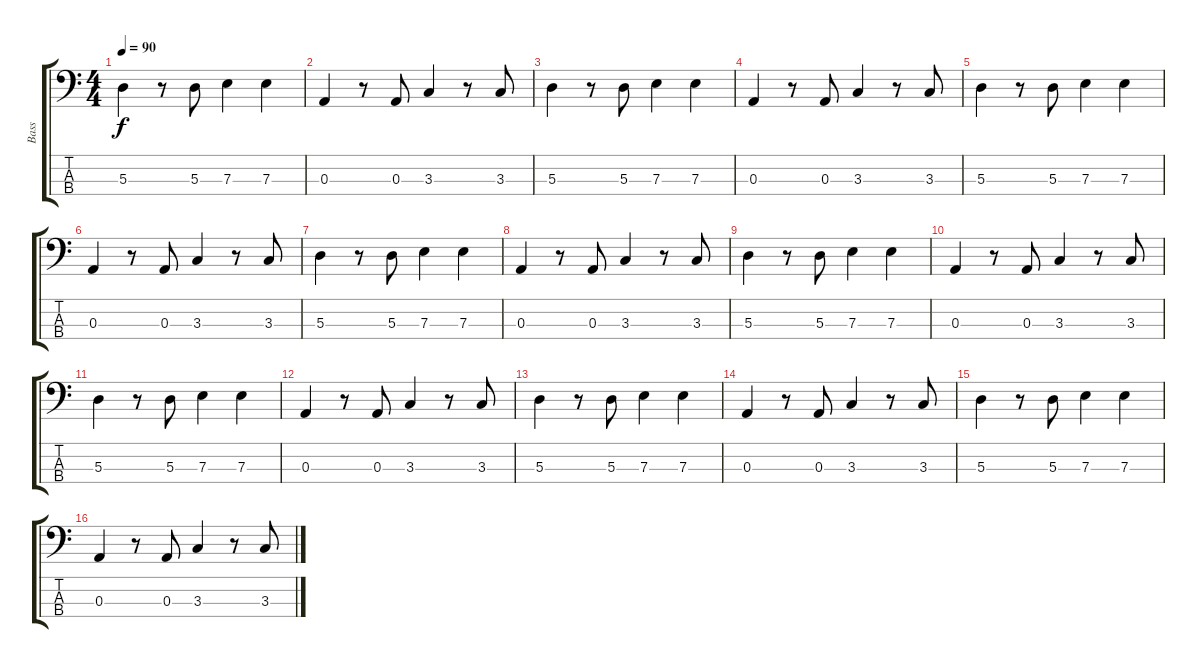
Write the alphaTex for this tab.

\track ("Bass" "Bass") {instrument electricbasspick}
\staff {score tabs}
\tuning (G2 D2 A1 E1) {hide}
\ts (4 4)
\tempo 90
\clef f4
\ks c
5.3.4{dy f} r.8 5.3.8 7.3.4 7.3.4 |
0.3.4 r.8 0.3.8 3.3.4 r.8 3.3.8 |
5.3.4 r.8 5.3.8 7.3.4 7.3.4 |
0.3.4 r.8 0.3.8 3.3.4 r.8 3.3.8 |
5.3.4 r.8 5.3.8 7.3.4 7.3.4 |
0.3.4 r.8 0.3.8 3.3.4 r.8 3.3.8 |
5.3.4 r.8 5.3.8 7.3.4 7.3.4 |
0.3.4 r.8 0.3.8 3.3.4 r.8 3.3.8 |
5.3.4 r.8 5.3.8 7.3.4 7.3.4 |
0.3.4 r.8 0.3.8 3.3.4 r.8 3.3.8 |
5.3.4 r.8 5.3.8 7.3.4 7.3.4 |
0.3.4 r.8 0.3.8 3.3.4 r.8 3.3.8 |
5.3.4 r.8 5.3.8 7.3.4 7.3.4 |
0.3.4 r.8 0.3.8 3.3.4 r.8 3.3.8 |
5.3.4 r.8 5.3.8 7.3.4 7.3.4 |
0.3.4 r.8 0.3.8 3.3.4 r.8 3.3.8
